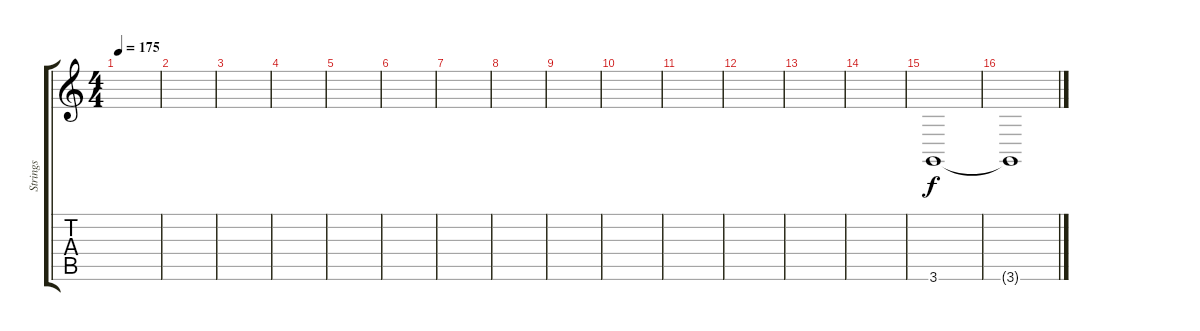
\track ("Strings" "Strings") {instrument stringensemble2}
\staff {score tabs}
\tuning (E4 B3 G3 D3 A2 E2) {hide}
\ts (4 4)
\tempo 175
\clef g2
\ks c
|
|
|
|
|
|
|
|
|
|
|
|
|
|
3.6.1 |
3.6{t}.1
